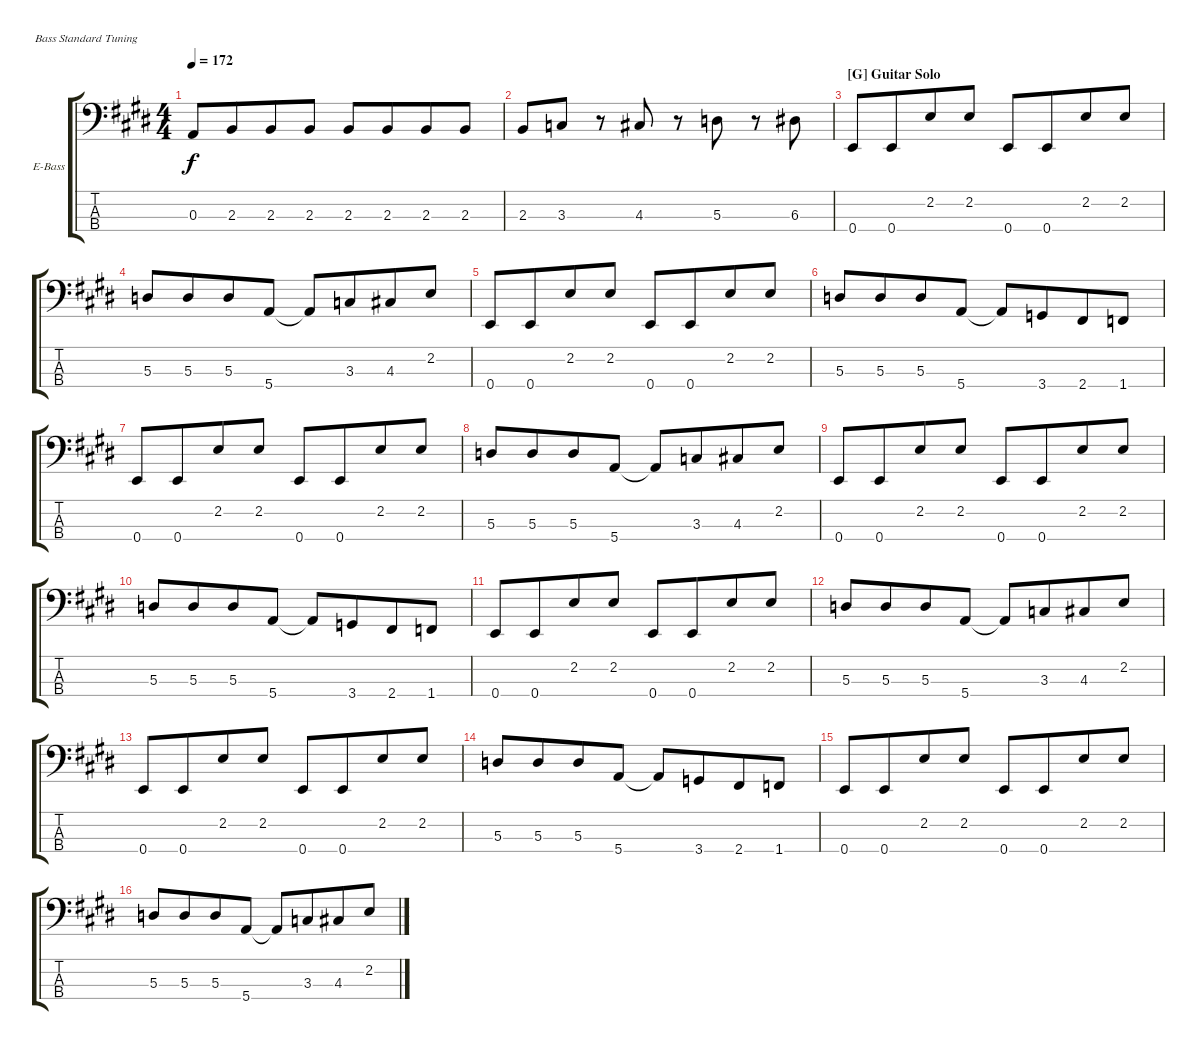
\bracketExtendMode groupsimilarinstruments
\firstSystemTrackNameOrientation horizontal
\otherSystemsTrackNameOrientation horizontal
\track ("Bass" "E-Bass") {instrument electricbassfinger}
\staff {score tabs}
\tuning (G2 D2 A1 E1)
\ts (4 4)
\tempo 172
\clef f4
\ks e
0.3.8{dy f} 2.3.8{beam merge} 2.3.8 2.3.8 2.3.8 2.3.8{beam merge} 2.3.8 2.3.8 |
\scale
0.322917 2.3.8 3.3.8 r.8 4.3.8 r.8 5.3.8 r.8 6.3.8 |
\section ("G" "Guitar Solo")
\scale
0.322917 0.4.8 0.4.8{beam merge} 2.2.8 2.2.8 0.4.8 0.4.8{beam merge} 2.2.8 2.2.8 |
\scale
0.333333 5.3.8 5.3.8{beam merge} 5.3.8 5.4.8 5.4{t}.8 3.3.8{beam merge} 4.3.8 2.2.8 |
\scale
0.333333 0.4.8 0.4.8{beam merge} 2.2.8 2.2.8 0.4.8 0.4.8{beam merge} 2.2.8 2.2.8 |
\scale
0.333333 5.3.8 5.3.8{beam merge} 5.3.8 5.4.8 5.4{t}.8 3.4.8{beam merge} 2.4.8 1.4.8 |
\scale
0.333333 0.4.8 0.4.8{beam merge} 2.2.8 2.2.8 0.4.8 0.4.8{beam merge} 2.2.8 2.2.8 |
\scale
0.333333 5.3.8 5.3.8{beam merge} 5.3.8 5.4.8 5.4{t}.8 3.3.8{beam merge} 4.3.8 2.2.8 |
\scale
0.333333 0.4.8 0.4.8{beam merge} 2.2.8 2.2.8 0.4.8 0.4.8{beam merge} 2.2.8 2.2.8 |
\scale
0.333333 5.3.8 5.3.8{beam merge} 5.3.8 5.4.8 5.4{t}.8 3.4.8{beam merge} 2.4.8 1.4.8 |
\scale
0.333333 0.4.8 0.4.8{beam merge} 2.2.8 2.2.8 0.4.8 0.4.8{beam merge} 2.2.8 2.2.8 |
\scale
0.333333 5.3.8 5.3.8{beam merge} 5.3.8 5.4.8 5.4{t}.8 3.3.8{beam merge} 4.3.8 2.2.8 |
\scale
0.333333 0.4.8 0.4.8{beam merge} 2.2.8 2.2.8 0.4.8 0.4.8{beam merge} 2.2.8 2.2.8 |
\scale
0.333333 5.3.8 5.3.8{beam merge} 5.3.8 5.4.8 5.4{t}.8 3.4.8{beam merge} 2.4.8 1.4.8 |
\scale
0.333333 0.4.8 0.4.8{beam merge} 2.2.8 2.2.8 0.4.8 0.4.8{beam merge} 2.2.8 2.2.8 |
\scale
0.333333 5.3.8 5.3.8{beam merge} 5.3.8 5.4.8 5.4{t}.8 3.3.8{beam merge} 4.3.8 2.2.8
